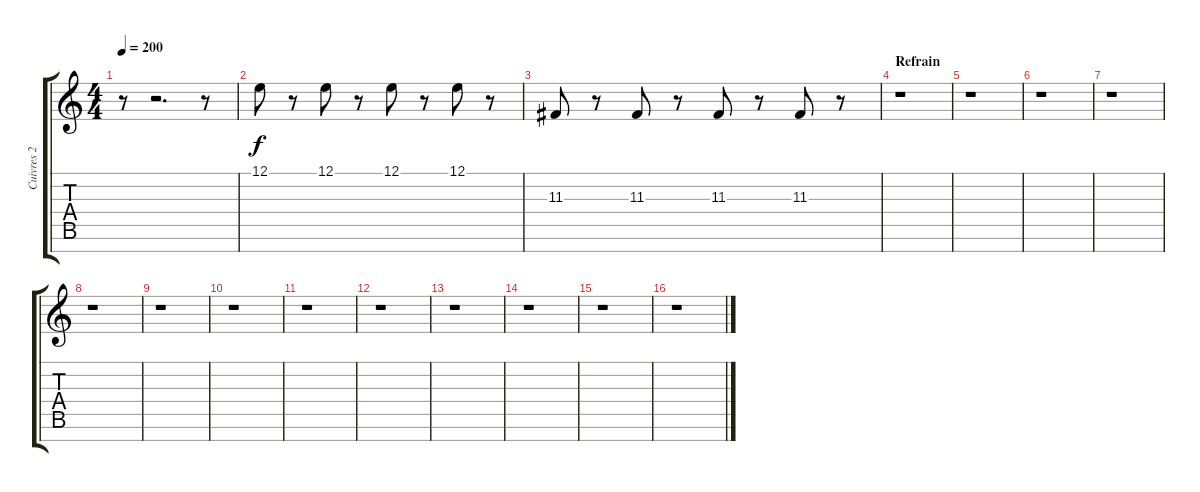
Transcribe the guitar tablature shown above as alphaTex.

\track ("Cuivres 2" "Cuivres 2") {instrument trombone}
\staff {score tabs}
\tuning (E4 B3 G3 D3 A2 E2 B1) {hide}
\ts (4 4)
\tempo 200
\clef g2
\ks c
r.8{dy f} r.2{d} r.8 |
12.1.8 r.8 12.1.8 r.8 12.1.8 r.8 12.1.8 r.8 |
11.3.8 r.8 11.3.8 r.8 11.3.8 r.8 11.3.8 r.8 |
\section ("" "Refrain")
r.1 |
r.1 |
r.1 |
r.1 |
r.1 |
r.1 |
r.1 |
r.1 |
r.1 |
r.1 |
r.1 |
r.1 |
r.1
